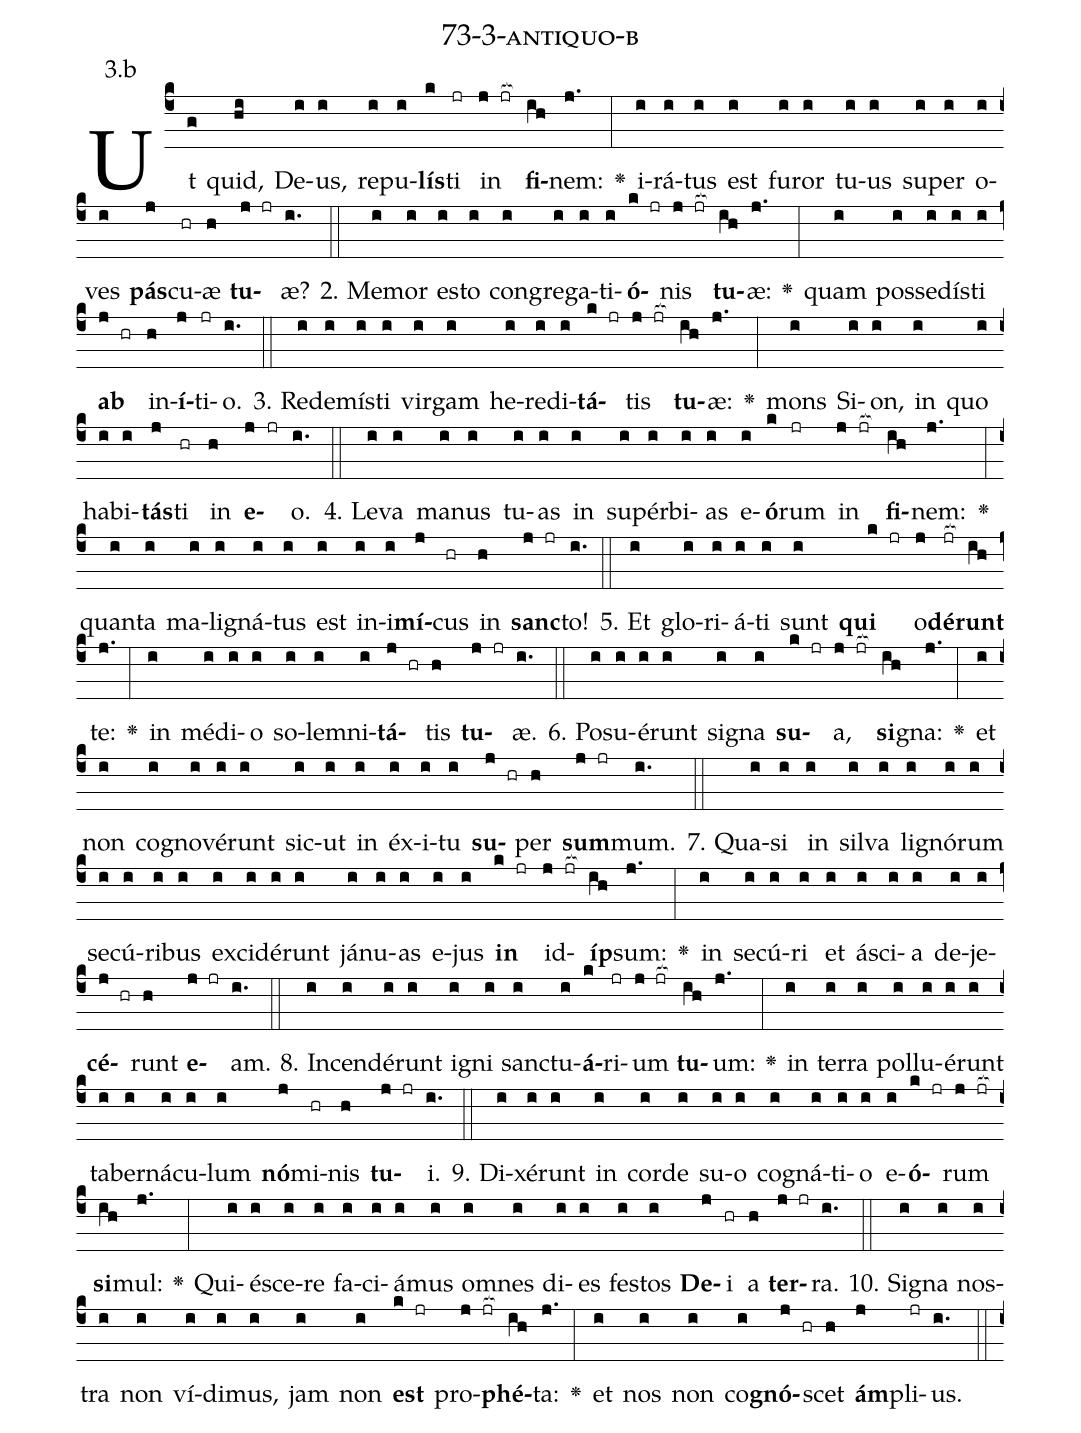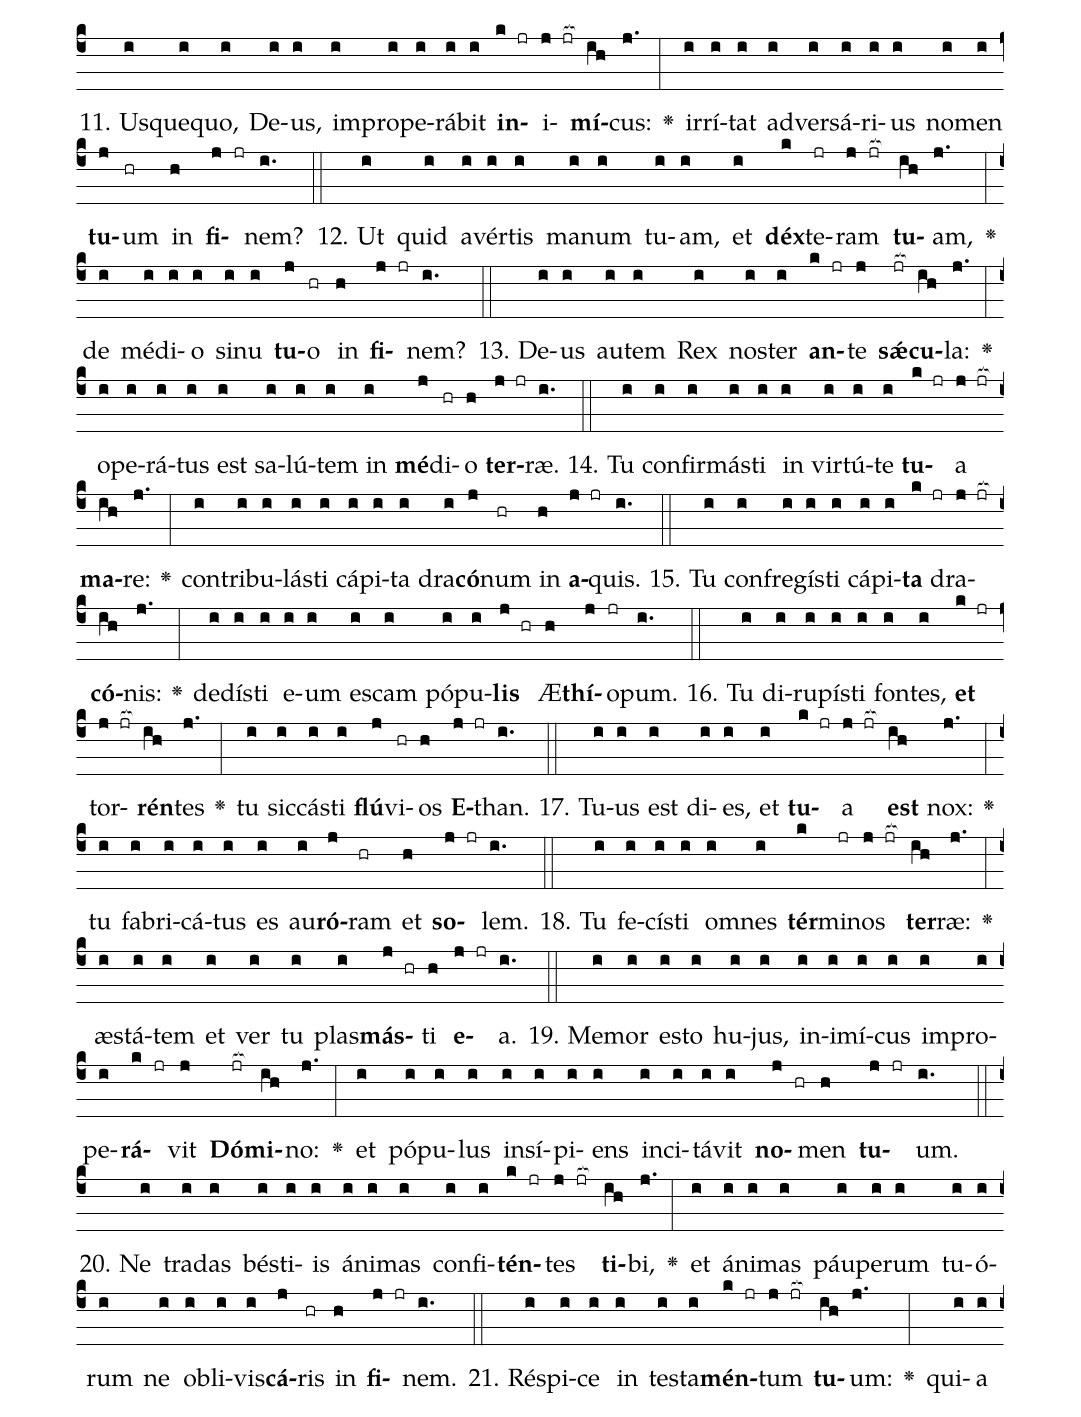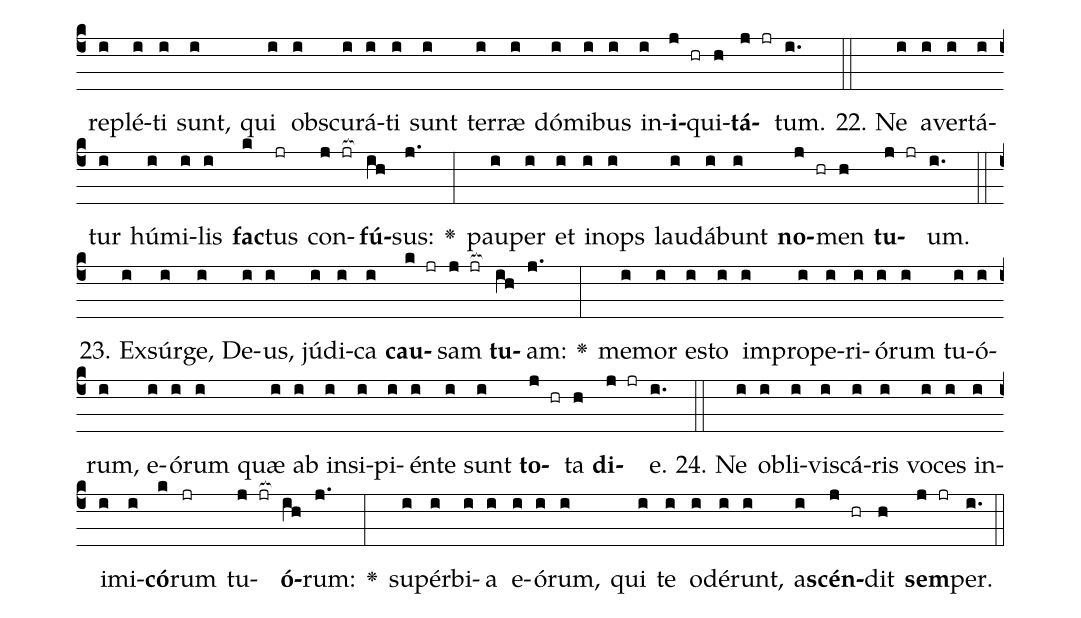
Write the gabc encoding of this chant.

name: 73-3-antiquo-b;
annotation: 3.b;
%%
(c4)Ut(g) quid,(hi) De(i)us,(i) re(i)pu(i)<b>lís</b>(k)ti(jr) in(j jr[ocb:1{]) <b>fi</b>(ih[ocb:0}])nem:(j.) <v>\greheightstar</v>(:) i(i)rá(i)tus(i) est(i) fu(i)ror(i) tu(i)us(i) su(i)per(i) o(i)ves(i) <b>pás</b>(j)cu(hr)æ(h) <b>tu</b>(j jr)æ?(i.) (::)
2. Me(i)mor(i) es(i)to(i) con(i)gre(i)ga(i)ti(i)<b>ó</b>(k jr)nis(j jr[ocb:1{]) <b>tu</b>(ih[ocb:0}])æ:(j.) <v>\greheightstar</v>(:) quam(i) pos(i)se(i)dís(i)ti(i) <b>ab</b>(j hr) in(h)<b>í</b>(j)ti(jr)o.(i.) (::)
3. Red(i)e(i)mís(i)ti(i) vir(i)gam(i) he(i)re(i)di(i)<b>tá</b>(k jr)tis(j jr[ocb:1{]) <b>tu</b>(ih[ocb:0}])æ:(j.) <v>\greheightstar</v>(:) mons(i) Si(i)on,(i) in(i) quo(i) ha(i)bi(i)<b>tás</b>(j)ti(hr) in(h) <b>e</b>(j jr)o.(i.) (::)
4. Le(i)va(i) ma(i)nus(i) tu(i)as(i) in(i) su(i)pér(i)bi(i)as(i) e(i)<b>ó</b>(k)rum(jr) in(j jr[ocb:1{]) <b>fi</b>(ih[ocb:0}])nem:(j.) <v>\greheightstar</v>(:) quan(i)ta(i) ma(i)li(i)gná(i)tus(i) est(i) in(i)i(i)<b>mí</b>(j)cus(hr) in(h) <b>sanc</b>(j jr)to!(i.) (::)
5. Et(i) glo(i)ri(i)á(i)ti(i) sunt(i) <b>qui</b>(k jr) o(j)<b>dé</b>(jr[ocb:1{])<b>runt</b>(ih[ocb:0}]) te:(j.) <v>\greheightstar</v>(:) in(i) mé(i)di(i)o(i) so(i)lem(i)ni(i)<b>tá</b>(j hr)tis(h) <b>tu</b>(j jr)æ.(i.) (::)
6. Po(i)su(i)é(i)runt(i) si(i)gna(i) <b>su</b>(k jr)a,(j jr[ocb:1{]) <b>si</b>(ih[ocb:0}])gna:(j.) <v>\greheightstar</v>(:) et(i) non(i) co(i)gno(i)vé(i)runt(i) sic(i)ut(i) in(i) éx(i)i(i)tu(i) <b>su</b>(j hr)per(h) <b>sum</b>(j jr)mum.(i.) (::)
7. Qua(i)si(i) in(i) sil(i)va(i) li(i)gnó(i)rum(i) se(i)cú(i)ri(i)bus(i) ex(i)ci(i)dé(i)runt(i) já(i)nu(i)as(i) e(i)jus(i) <b>in</b>(k jr) id(j jr[ocb:1{])<b>íp</b>(ih[ocb:0}])sum:(j.) <v>\greheightstar</v>(:) in(i) se(i)cú(i)ri(i) et(i) á(i)sci(i)a(i) de(i)je(i)<b>cé</b>(j hr)runt(h) <b>e</b>(j jr)am.(i.) (::)
8. In(i)cen(i)dé(i)runt(i) i(i)gni(i) sanc(i)tu(i)<b>á</b>(k)ri(jr)um(j jr[ocb:1{]) <b>tu</b>(ih[ocb:0}])um:(j.) <v>\greheightstar</v>(:) in(i) ter(i)ra(i) pol(i)lu(i)é(i)runt(i) ta(i)ber(i)ná(i)cu(i)lum(i) <b>nó</b>(j)mi(hr)nis(h) <b>tu</b>(j jr)i.(i.) (::)
9. Di(i)xé(i)runt(i) in(i) cor(i)de(i) su(i)o(i) co(i)gná(i)ti(i)o(i) e(i)<b>ó</b>(k jr)rum(j jr[ocb:1{]) <b>si</b>(ih[ocb:0}])mul:(j.) <v>\greheightstar</v>(:) Qui(i)é(i)sce(i)re(i) fa(i)ci(i)á(i)mus(i) om(i)nes(i) di(i)es(i) fes(i)tos(i) <b>De</b>(j)i(hr) a(h) <b>ter</b>(j jr)ra.(i.) (::)
10. Si(i)gna(i) nos(i)tra(i) non(i) ví(i)di(i)mus,(i) jam(i) non(i) <b>est</b>(k jr) pro(j jr[ocb:1{])<b>phé</b>(ih[ocb:0}])ta:(j.) <v>\greheightstar</v>(:) et(i) nos(i) non(i) co(i)<b>gnó</b>(j hr)scet(h) <b>ám</b>(j)pli(jr)us.(i.) (::)
11. Us(i)que(i)quo,(i) De(i)us,(i) im(i)pro(i)pe(i)rá(i)bit(i) <b>in</b>(k jr)i(j jr[ocb:1{])<b>mí</b>(ih[ocb:0}])cus:(j.) <v>\greheightstar</v>(:) ir(i)rí(i)tat(i) ad(i)ver(i)sá(i)ri(i)us(i) no(i)men(i) <b>tu</b>(j)um(hr) in(h) <b>fi</b>(j jr)nem?(i.) (::)
12. Ut(i) quid(i) a(i)vér(i)tis(i) ma(i)num(i) tu(i)am,(i) et(i) <b>déx</b>(k)te(jr)ram(j jr[ocb:1{]) <b>tu</b>(ih[ocb:0}])am,(j.) <v>\greheightstar</v>(:) de(i) mé(i)di(i)o(i) si(i)nu(i) <b>tu</b>(j)o(hr) in(h) <b>fi</b>(j jr)nem?(i.) (::)
13. De(i)us(i) au(i)tem(i) Rex(i) nos(i)ter(i) <b>an</b>(k jr)te(j) <b>sǽ</b>(jr[ocb:1{])<b>cu</b>(ih[ocb:0}])la:(j.) <v>\greheightstar</v>(:) o(i)pe(i)rá(i)tus(i) est(i) sa(i)lú(i)tem(i) in(i) <b>mé</b>(j)di(hr)o(h) <b>ter</b>(j jr)ræ.(i.) (::)
14. Tu(i) con(i)fir(i)más(i)ti(i) in(i) vir(i)tú(i)te(i) <b>tu</b>(k jr)a(j jr[ocb:1{]) <b>ma</b>(ih[ocb:0}])re:(j.) <v>\greheightstar</v>(:) con(i)tri(i)bu(i)lás(i)ti(i) cá(i)pi(i)ta(i) dra(i)<b>có</b>(j)num(hr) in(h) <b>a</b>(j jr)quis.(i.) (::)
15. Tu(i) con(i)fre(i)gís(i)ti(i) cá(i)pi(i)<b>ta</b>(k jr) dra(j jr[ocb:1{])<b>có</b>(ih[ocb:0}])nis:(j.) <v>\greheightstar</v>(:) de(i)dís(i)ti(i) e(i)um(i) es(i)cam(i) pó(i)pu(i)<b>lis</b>(j hr) Æ(h)<b>thí</b>(j)o(jr)pum.(i.) (::)
16. Tu(i) di(i)ru(i)pís(i)ti(i) fon(i)tes,(i) <b>et</b>(k jr) tor(j jr[ocb:1{])<b>rén</b>(ih[ocb:0}])tes(j.) <v>\greheightstar</v>(:) tu(i) sic(i)cás(i)ti(i) <b>flú</b>(j)vi(hr)os(h) <b>E</b>(j jr)than.(i.) (::)
17. Tu(i)us(i) est(i) di(i)es,(i) et(i) <b>tu</b>(k jr)a(j jr[ocb:1{]) <b>est</b>(ih[ocb:0}]) nox:(j.) <v>\greheightstar</v>(:) tu(i) fa(i)bri(i)cá(i)tus(i) es(i) au(i)<b>ró</b>(j)ram(hr) et(h) <b>so</b>(j jr)lem.(i.) (::)
18. Tu(i) fe(i)cís(i)ti(i) om(i)nes(i) <b>tér</b>(k)mi(jr)nos(j jr[ocb:1{]) <b>ter</b>(ih[ocb:0}])ræ:(j.) <v>\greheightstar</v>(:) æs(i)tá(i)tem(i) et(i) ver(i) tu(i) plas(i)<b>más</b>(j hr)ti(h) <b>e</b>(j jr)a.(i.) (::)
19. Me(i)mor(i) es(i)to(i) hu(i)jus,(i) in(i)i(i)mí(i)cus(i) im(i)pro(i)pe(i)<b>rá</b>(k jr)vit(j) <b>Dó</b>(jr[ocb:1{])<b>mi</b>(ih[ocb:0}])no:(j.) <v>\greheightstar</v>(:) et(i) pó(i)pu(i)lus(i) in(i)sí(i)pi(i)ens(i) in(i)ci(i)tá(i)vit(i) <b>no</b>(j hr)men(h) <b>tu</b>(j jr)um.(i.) (::)
20. Ne(i) tra(i)das(i) bés(i)ti(i)is(i) á(i)ni(i)mas(i) con(i)fi(i)<b>tén</b>(k jr)tes(j jr[ocb:1{]) <b>ti</b>(ih[ocb:0}])bi,(j.) <v>\greheightstar</v>(:) et(i) á(i)ni(i)mas(i) páu(i)pe(i)rum(i) tu(i)ó(i)rum(i) ne(i) ob(i)li(i)vis(i)<b>cá</b>(j)ris(hr) in(h) <b>fi</b>(j jr)nem.(i.) (::)
21. Ré(i)spi(i)ce(i) in(i) tes(i)ta(i)<b>mén</b>(k jr)tum(j jr[ocb:1{]) <b>tu</b>(ih[ocb:0}])um:(j.) <v>\greheightstar</v>(:) qui(i)a(i) re(i)plé(i)ti(i) sunt,(i) qui(i) obs(i)cu(i)rá(i)ti(i) sunt(i) ter(i)ræ(i) dó(i)mi(i)bus(i) in(i)<b>i</b>(j hr)qui(h)<b>tá</b>(j jr)tum.(i.) (::)
22. Ne(i) a(i)ver(i)tá(i)tur(i) hú(i)mi(i)lis(i) <b>fac</b>(k)tus(jr) con(j jr[ocb:1{])<b>fú</b>(ih[ocb:0}])sus:(j.) <v>\greheightstar</v>(:) pau(i)per(i) et(i) in(i)ops(i) lau(i)dá(i)bunt(i) <b>no</b>(j hr)men(h) <b>tu</b>(j jr)um.(i.) (::)
23. Ex(i)súr(i)ge,(i) De(i)us,(i) jú(i)di(i)ca(i) <b>cau</b>(k jr)sam(j jr[ocb:1{]) <b>tu</b>(ih[ocb:0}])am:(j.) <v>\greheightstar</v>(:) me(i)mor(i) es(i)to(i) im(i)pro(i)pe(i)ri(i)ó(i)rum(i) tu(i)ó(i)rum,(i) e(i)ó(i)rum(i) quæ(i) ab(i) in(i)si(i)pi(i)én(i)te(i) sunt(i) <b>to</b>(j hr)ta(h) <b>di</b>(j jr)e.(i.) (::)
24. Ne(i) ob(i)li(i)vis(i)cá(i)ris(i) vo(i)ces(i) in(i)i(i)mi(i)<b>có</b>(k)rum(jr) tu(j jr[ocb:1{])<b>ó</b>(ih[ocb:0}])rum:(j.) <v>\greheightstar</v>(:) su(i)pér(i)bi(i)a(i) e(i)ó(i)rum,(i) qui(i) te(i) o(i)dé(i)runt,(i) a(i)<b>scén</b>(j hr)dit(h) <b>sem</b>(j jr)per.(i.) (::)
